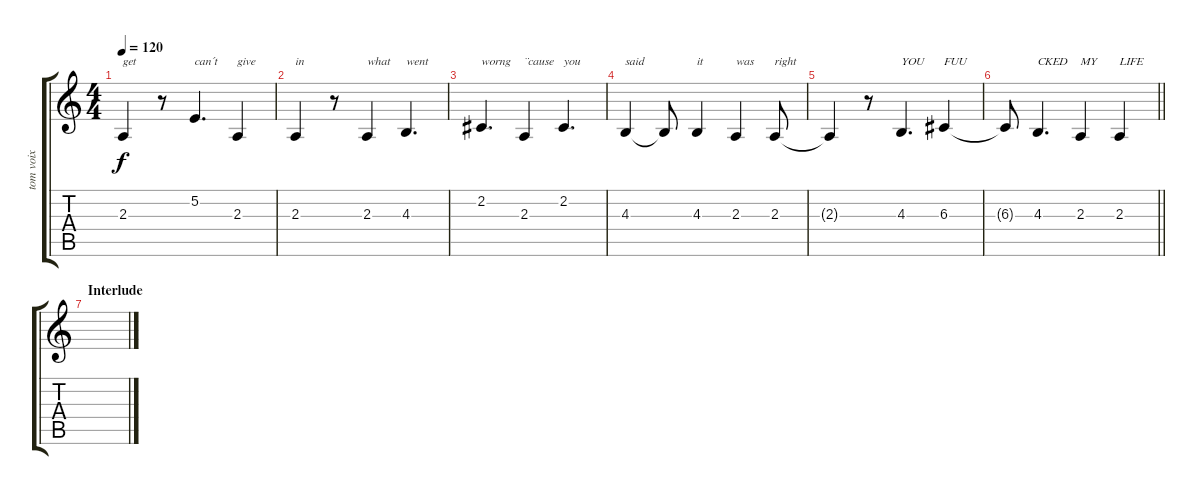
\track ("tom voix" "tom voix") {instrument tenorsax}
\staff {score tabs}
\tuning (E4 B3 G3 D3 A2 E2) {hide}
\ts (4 4)
\tempo 120
\clef g2
\ks c
2.3.4{txt "get" dy f} r.8 5.2.4{d txt "can´t"} 2.3.4{txt "give"} |
2.3.4{txt "in"} r.8 2.3.4{txt "what"} 4.3.4{d txt "went"} |
2.2.4{d txt "worng"} 2.3.4{txt "¨cause"} 2.2.4{d txt "you"} |
4.3.4{txt "said"} 4.3{t}.8 4.3.4{txt "it"} 2.3.4{txt "was"} 2.3.8{txt "right"} |
2.3{t}.4 r.8 4.3.4{d txt "YOU"} 6.3.4{txt "FUU"} |
\barLineRight lightlight
6.3{t}.8 4.3.4{d txt "CKED"} 2.3.4{txt "MY"} 2.3.4{txt "LIFE"} |
\section ("" "Interlude")
